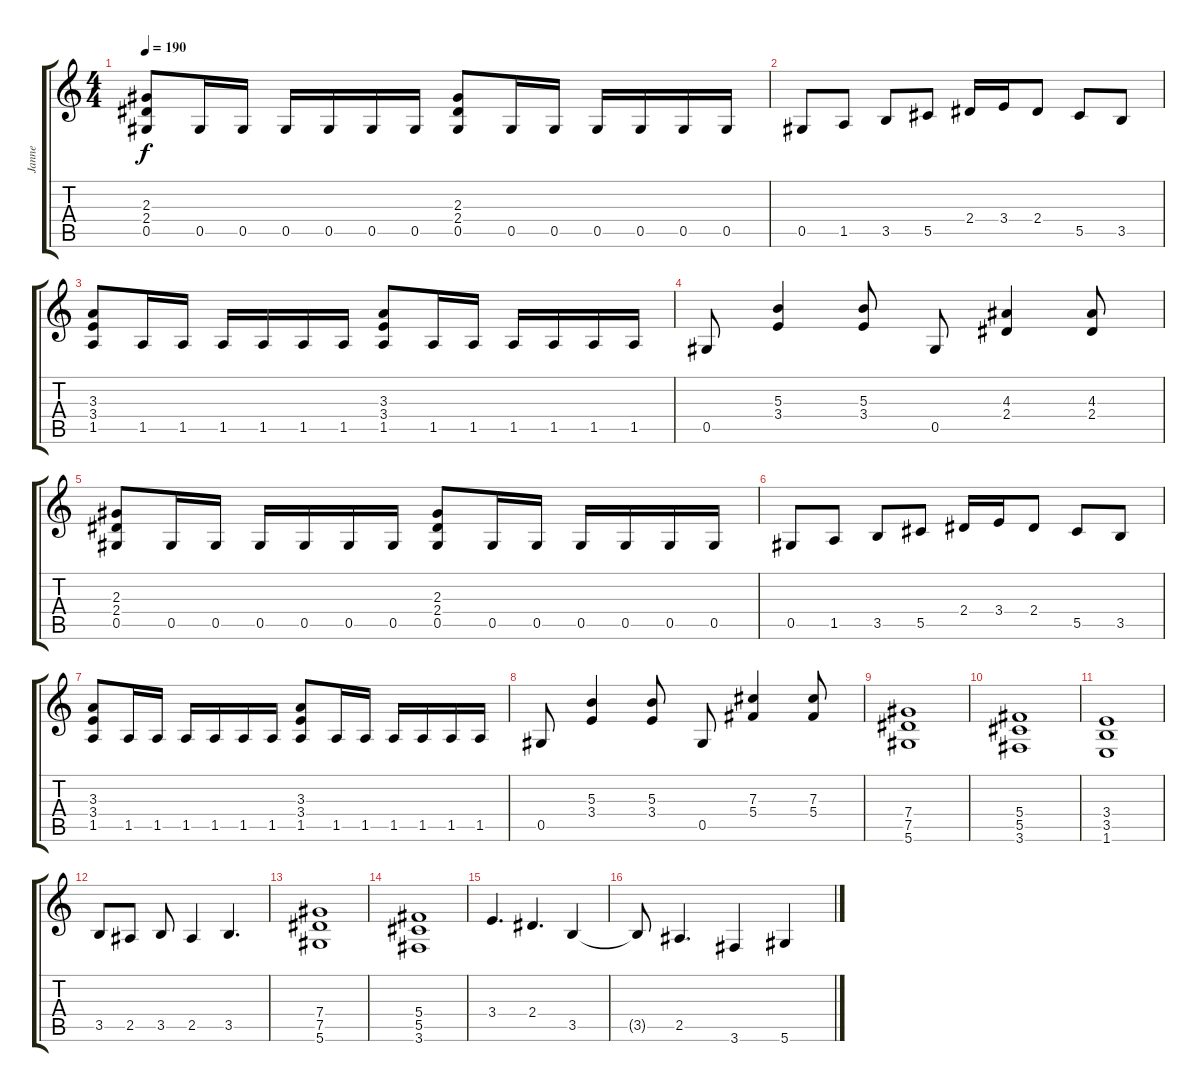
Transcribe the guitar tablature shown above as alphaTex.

\track ("Janne" "Janne") {instrument overdrivenguitar}
\staff {score tabs}
\tuning (Eb4 Bb3 Gb3 Db3 Ab2 Eb2) {hide}
\ts (4 4)
\tempo 190
\clef g2
\ks c
(2.3 2.4 0.5).8{dy f} 0.5.16 0.5.16 0.5.16 0.5.16 0.5.16 0.5.16 (2.3 2.4 0.5).8 0.5.16 0.5.16 0.5.16 0.5.16 0.5.16 0.5.16 |
0.5.8 1.5.8 3.5.8 5.5.8 2.4.16 3.4.16 2.4.8 5.5.8 3.5.8 |
(3.3 3.4 1.5).8 1.5.16 1.5.16 1.5.16 1.5.16 1.5.16 1.5.16 (3.3 3.4 1.5).8 1.5.16 1.5.16 1.5.16 1.5.16 1.5.16 1.5.16 |
0.5.8 (5.3 3.4).4 (5.3 3.4).8 0.5.8 (4.3 2.4).4 (4.3 2.4).8 |
(2.3 2.4 0.5).8 0.5.16 0.5.16 0.5.16 0.5.16 0.5.16 0.5.16 (2.3 2.4 0.5).8 0.5.16 0.5.16 0.5.16 0.5.16 0.5.16 0.5.16 |
0.5.8 1.5.8 3.5.8 5.5.8 2.4.16 3.4.16 2.4.8 5.5.8 3.5.8 |
(3.3 3.4 1.5).8 1.5.16 1.5.16 1.5.16 1.5.16 1.5.16 1.5.16 (3.3 3.4 1.5).8 1.5.16 1.5.16 1.5.16 1.5.16 1.5.16 1.5.16 |
0.5.8 (5.3 3.4).4 (5.3 3.4).8 0.5.8 (7.3 5.4).4 (7.3 5.4).8 |
(7.4 7.5 5.6).1 |
(5.4 5.5 3.6).1 |
(3.4 3.5 1.6).1 |
3.5.8 2.5.8 3.5.8 2.5.4 3.5.4{d} |
(7.4 7.5 5.6).1 |
(5.4 5.5 3.6).1 |
3.4.4{d} 2.4.4{d} 3.5.4 |
3.5{t}.8 2.5.4{d} 3.6.4 5.6.4
